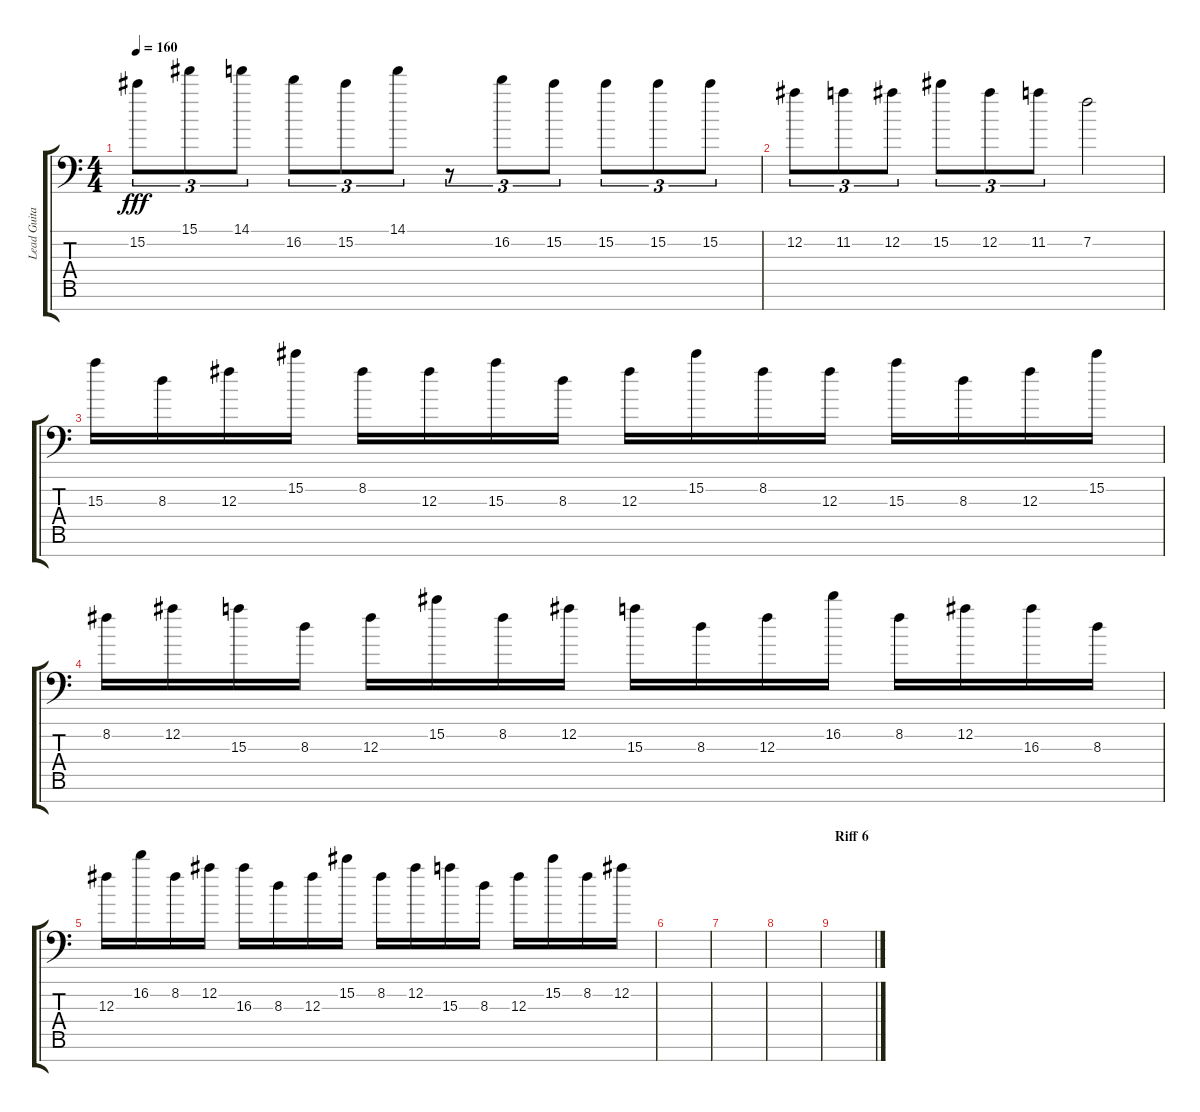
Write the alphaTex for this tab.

\track ("Lead Guitar" "Lead Guita") {instrument distortionguitar}
\staff {score tabs}
\tuning (Eb4 Bb3 Gb3 Db3 Ab2 Eb2 Bb1) {hide}
\ts (4 4)
\tempo 160
\clef f4
\ks c
15.2.8{tu (3 2) dy fff} 15.1.8{tu (3 2)} 14.1.8{tu (3 2)} 16.2.8{tu (3 2)} 15.2.8{tu (3 2)} 14.1.8{tu (3 2)} r.8{tu (3 2)} 16.2.8{tu (3 2)} 15.2.8{tu (3 2)} 15.2.8{tu (3 2)} 15.2.8{tu (3 2)} 15.2.8{tu (3 2)} |
12.2.8{tu (3 2)} 11.2.8{tu (3 2)} 12.2.8{tu (3 2)} 15.2.8{tu (3 2)} 12.2.8{tu (3 2)} 11.2.8{tu (3 2)} 7.2.2 |
15.3.16 8.3.16 12.3.16 15.2.16 8.2.16 12.3.16 15.3.16 8.3.16 12.3.16 15.2.16 8.2.16 12.3.16 15.3.16 8.3.16 12.3.16 15.2.16 |
8.2.16 12.2.16 15.3.16 8.3.16 12.3.16 15.2.16 8.2.16 12.2.16 15.3.16 8.3.16 12.3.16 16.2.16 8.2.16 12.2.16 16.3.16 8.3.16 |
12.3.16 16.2.16 8.2.16 12.2.16 16.3.16 8.3.16 12.3.16 15.2.16 8.2.16 12.2.16 15.3.16 8.3.16 12.3.16 15.2.16 8.2.16 12.2.16 |
|
|
|
\section ("" "Riff 6")
